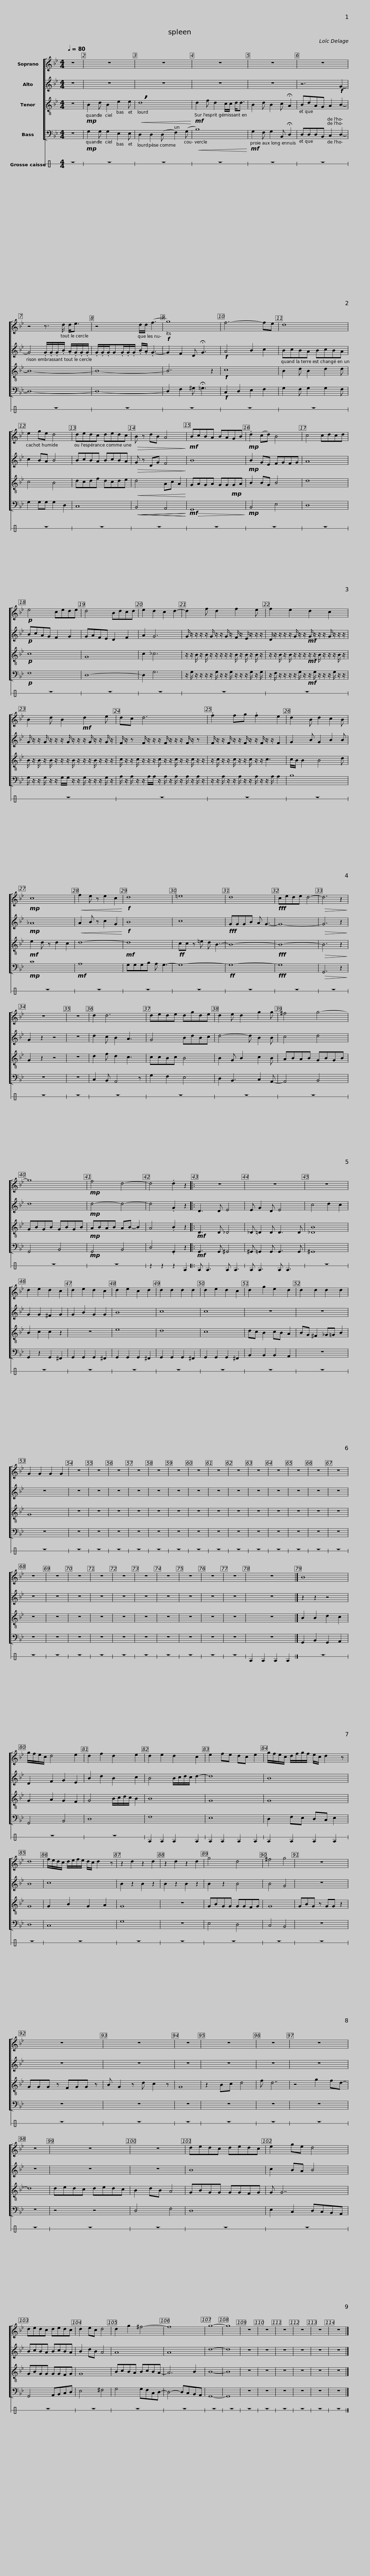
X:1
%%score [ 1 2 3 4 ] 5
L:1/8
Q:1/4=80
M:4/4
I:linebreak $
K:Bb
V:1 treble
V:2 treble
V:3 treble-8
V:4 bass
V:5 perc stafflines=1
K:none
V:1
 z8 | z8 | z8 | z8 | z8 | %5
 z8 |$ z4 z3/2 d/ d<e | z4 d/d/ (f3 |!f! g8) | f6- fe | %10
 d8 |$ e2 ge d4 | dedc dedc |!>(! B z dB A4!>)! |!mf! BcBA BAGB | %15
!mp! .d2 (cd) B4 | c4 cdcd |$!p! e4 cede | d4 Bdcd | e2 d2 c2 d2- | %20
 d2 f d2 f2 e |$ f2 e2 d2 c2 | B2 d B2!mf! d2 e |$ dc d6 | .f2 fg .f2 e2 | %25
 d2 B d2 c2 B |$!mp! c8 |!<(! f2 e z e2 c2!<)! |!f! d8 | =e8 | %30
 d8 |!fff! cede d4- |!>(! d6 z2!>)! |$ z8 | z8 | %35
 d2 d6 | dede dgde | d2 e d2 g2 g | ^f4 g4- |$ g8 | %40
!mp! f4 d4- | d4 .d2 z2 |: z8 | z8 | z8 |$ %45
 d2 e2 d2 c2 | d2 e2 d2 c2 | d2 e2 c2 d2 | d2 d2 d2 d2 | d2 e2 d2 c2 | %50
 d2 g2 e2 d2 |$ d2 d2 d2 d2 | G2 G2 G2 G2 | z8 | z8 | %55
 z8 | z8 | z8 | z8 | z8 | %60
 z8 | z8 | z8 | z8 |$ z8 | %65
 z8 | z8 | z8 | z8 | z8 | %70
 z8 | z8 | z8 | z8 | z8 | %75
 z8 | z8 | z8 |] B8 |$ g/f/e/c/ d4 e2 | %80
 d2 f2 d2 e2 | d2 e2 d2 c2 | e2 fe dc e2 | g/f/e/c/ d/f/g/f/ e/c/ d2- z |$ d8 | %85
 f/e/d/c/ d/e/f/e/ d/c/ d2 z | z2 d2 z2 d2 | z2 d2 z2 d2 | g4 d4 | ^f4 g4 |$ %90
 z8 | z8 | z8 | z8 | z8 | %95
 z8 | z8 | z8 |$ z8 | z8 | %100
 dedc dedc | e2 ge d4 | dedc dedc | d2 ec d4 |$ d2 g2 ^f4- | %105
 f8 | g8- | g8 | z8 | z8 | %110
 z8 | z8 | z8 | z8 |] %114
V:2
 z8 | z8 | z8 | z8 | z8 | %5
 z6!f! G2- |$ G4 .G/.G/.G/.B/ .A/.G/.G/.G/ | .G/.G/.G/G.G/.G/.G/ .B/.A/ .G3- | G2 F2 D !fermata!G3 |!f! A4 B2 c2 | %10
 BcBA BcBA |$ c2 BA B4 | BcBA BcBA |!>(! G z DG F4!>)! | B8 | %15
!mp! B2 GE FGFG | A8 |$!p! BcAG F2 G2 | GAFE D2 F2 | A2 G6 | %20
 G/ z/ z/ z/ z/ G/ z/ z/ G/ z/ F/ z/ E/ z/ z/ z/ |$ D/ z/ z/ z/ z/ G/ z/ z/!mf! G/ z/ z/ z/ G/ z/ z/ z/ | G/ z/ z/ G/ z/ z/ z/ G/ z/ z/ z/ G/ z/ z/ G/ z/ |$ F/ z/ z F/ z/ z/ z/ F/ z/ z/ z/ F/ z/ z | F/ z/ z/ F/ z/ z/ F/ z/ z/ F/ z/ z/ F2 | %25
 G2 B G2 B2 B |$!mp! _A8 |!<(! A2 B z c2 G2!<)! |!f! B8 | c8 | %30
!fff! GGGB A G3- | G8- |!>(! G6 z2!>)! |$ G2 z2 z4 | z8 | %35
 d2 c B2 A3 | G4 BdBc | d4- d B2 B | c4 d4 |$ d8 | %40
!mp! d4- d4- | d4 .G2 z2 |: D3 D E4 | E G2 D E4 | c4 d2 c2 |$ %45
 G2 G2 ^F2 G2 | G2 B2 G2 G2 | B8 | c8 | c8 | %50
 z8 |$ z8 | z8 | z8 | z8 | %55
 z8 | z8 | z8 | z8 | z8 | %60
 z8 | z8 | z8 | z8 |$ z8 | %65
 z8 | z8 | z8 | z8 | z8 | %70
 z8 | z8 | z8 | z8 | z8 | %75
 z8 | z8 | z8 |] z2 z2 z4 |$ D2 F2 G2 E2 | %80
 B2 d2 B2 c2 | B4 B/c/d/c/ d2- | d8 | B8 |$ B8 | %85
 c8 | B2 z2 B2 z2 | B2 z2 B2 z2 | B2 z2 B4 | B4 G4 |$ %90
 z8 | z8 | z8 | z8 | z8 | %95
 z8 | z8 | z8 |$ z8 | z8 | %100
 B8 | c2 BA B4 | BcBA BcBA | B2 dB A4 |$ A8 | %105
 A8 | d8- | d8 | z8 | z8 | %110
 z8 | z8 | z8 | z8 |] %114
V:3
 z8 |!mp! B2 d B2 e2 e |!<(! !breath!d8!<)! |!mf! d2 f d2 c/c/ d<d | B2 d B2 c !fermata!A2 | %5
 BdAG A2 B2- |$ B8- | B8- | B6 z2 |!f! c8 | %10
 B2 d B2 d2 d |$ c4 B4 | dcdf dcde |!<(! d4 Ac A2!<)! | GAGA GG!mp!GA | %15
 B2 BG B4 | d8 |$!p! c8 | G8 | c2 _c6 | %20
 z/ z/ B/ z/ B/ z/ z/ z/ z/ z/ B/ z/ B/ z/ B/ z/ |$ z/ z/ B/ z/ B/ z/ z/ z/!mf! z/ z/ B/ z/ z/ z/ B/ z/ | B/ z/ B/ z/ B/ z/ z/ z/ B/ z/ z/ z/ B/ z/ z/ z/ |$ c/ z/ z/ c/ z/ z/ z/ c/ z/ z/ c/ z/ z/ c/ z/ z/ | z/ c/ z/ z/ c/ z/ z/ c/ z/ z/ c3 | %25
 c/B/ B2 B4 d |$!mf! e2 d z d2 c2 | d8- |!mf! d8 |!ff! cc z =e d B3- | %30
 B8- |!fff! B8- |!>(! B6 z2!>)! |$ G2 z2 z4 | z8 | %35
 d2 f d2 c3 | ccBc B4 | B2 G B2 c2 B | ABAB GBGB |$ GBGB GBGB | %40
!mp! ABAB AB- B2 | A4 .B2 z2 |:!mf! D3 D _D4 | _D =D2 D D3 D | [_DB]8 |$ %45
 B2 c2 c2 z2 | z8 | e8 | d8 | c8 | %50
 dc B2 cB A2 |$ BG ^F2 _G=G B2 | G8 | z8 | z8 | %55
 z8 | z8 | z8 | z8 | z8 | %60
 z8 | z8 | z8 | z8 |$ z8 | %65
 z8 | z8 | z8 | z8 | z8 | %70
 z8 | z8 | z8 | z8 | z8 | %75
 z8 | z8 | z8 |] B2 B2 d2 c2 |$ G2 A2 G2 F2 | %80
 G4 B/c/d/c/ B2 | B8 | G8 | G8 |$ G8 | %85
 G2 B2 G2 A2 | G8 | z8 | GBGG GGFG | G8 |$ %90
 GBG z GG z2 | GGG z FGG z | B G2 z d c2 z | G8 | z2 Bc d4 | %95
 f d7 | z4 g2 fd- | d8 |$ dedc dedc | B2 dB A4 | %100
 GBGG GGFG | G G7 | GBGG GGFG | G8 |$ BcBA BcBA- | %105
 A6 B2 | B8- | B8 | z8 | z8 | %110
 z8 | z8 | z8 | z8 |] %114
V:4
 z8 |!mp! G,2 G, G,2 E,2 E, | D,2 D,2 (D, F,2) (G, |!<(! B,8)!<)! |!mf! G,2 F, G,2 B,, !fermata!D,2 | %5
 D,D,D,B,, C,2 D,2- |$ D,8- | D,8- | D,2 F,2 ^G, !fermata!=G,3 |!f! C,2 D,2 E,2 F,2 | %10
 G,2 F, G,2 G,2 F, |$ G,2 G,G, G,2 D,2 | C,8 |!<(!!<(!!<(! B,,4 A,,4!<)!!<)!!<)! |!mf!!>(! G,,8!>)! | %15
!mp! B,,4 E,4 | D,8 |$!p! F,8 | D,8- | D,2 G,6 | %20
 z/ G,/ z/ z/ z/ z/ G,/ z/ z/ G,/ z/ z/ z/ G,/ z/ G,/ |$ z/ F,/ z/ z/ z/ z/ G,/ z/!mf! z/ G,/ z/ z/ z/ G,/ z/ z/ | G,/ z/ z/ G,/ z/ z/ G,/G,/ z/ z/ G,/ z/ z/ z/ G,/ z/ |$ A,/ z/ A,/ z/ z/ A,/A,/ z/ A,/ z/ A,/ z/ A,/ z/ A,/ z/ | z/ z/ A,/ z/ z/ A,/ z/ z/ A,/ z/ z/ A,/ A,2 | %25
 B,8 |$!mp! C8 |!mf! A,8 | G,G,G,B, A, G,3- | G,8- | %30
!ff! G,8- |!fff! G,8 |!>(! G,,6 z2!>)! |$ z8 | z8 | %35
 C,2 B,, A,,4 z | G,2 F,2 E,4 | D,2 B,,3 C,2 A,,- | A,,4 B,,4 |$ G,,4 B,,4 | %40
!mp! G,,4 B,,4 | D,4 .G,,2 z2 |:!mf! G,,3 G,, ^G,,4 | ^G,, =G,,2 G,, G,,3 G,, | ^G,,8 |$ %45
 G,,2 z2 G,,2 ^F,,2 | G,,2 G,,2 G,,2 ^F,,2 | G,,2 G,,2 G,,2 ^F,,2 | G,,2 G,,2 G,,2 ^F,,2 | G,,2 G,,2 G,,2 ^F,,2 | %50
 B,,2 B,,2 B,,2 A,,2 |$ z8 | z8 | z8 | z8 | %55
 z8 | z8 | z8 | z8 | z8 | %60
 z8 | z8 | z8 | z8 |$ z8 | %65
 z8 | z8 | z8 | z8 | z8 | %70
 z8 | z8 | z8 | z8 | z8 | %75
 z8 | z8 | z8 |] G,,2 B,,2 G,,2 A,,2 |$ G,,4 B,,4 | %80
 D,8 | F,8 | E,8 | D,2 F,E, D,C, E,2 |$ D,8 | %85
 C,8 | G,8 | z8 | E,4 D,4 | C,4 B,,4 |$ %90
 z8 | z8 | z8 | z8 | z8 | %95
 z8 | z8 | z8 |$ z4 z4 | D,4 F,4 | %100
 D,8 | E,2 C,2 D,C,B,,A,, | G,,4 A,,B,,C,D, | E,4 ^F,4 |$ G,4 G,F,C,D,- | %105
 D,4- D,C,B,,A,, | G,,8- | G,,8 | z8 | z8 | %110
 z8 | z8 | z8 | z8 |] %114
V:5
[K:C] z8 | z8 | z8 | z8 | z8 | %5
 z8 |$ z8 | z8 | z8 | z8 | %10
 z8 |$ z8 | z8 | z8 | z8 | %15
 z8 | z8 |$ z8 | z8 | z8 | %20
 z8 |$ z8 | z8 |$ z8 | z8 | %25
 z8 |$ z8 | z8 | z8 | z8 | %30
 z8 | z8 | z8 |$ z8 | z8 | %35
 z8 | z8 | z8 | z8 |$ z8 | %40
 z8 | z2 z2 z2 E2 |: E E3 E E3 | E E3 E E3 | z8 |$ %45
 z8 | z8 | z8 | z8 | z8 | %50
 z8 |$ z8 | z8 | z8 | z8 | %55
 z8 | z8 | z8 | z8 | z8 | %60
 z8 | z8 | z8 | z8 |$ z8 | %65
 z8 | z8 | z8 | z8 | z8 | %70
 z8 | z8 | z8 | z8 | z8 | %75
 z8 | z8 | E2 E2 E2 E2 |] z8 |$ z8 | %80
 z8 | E2 E2 E2 E2 | E2 E2 E2 E2 | E2 E2 E2 E2 |$ z8 | %85
 z8 | z8 | z8 | z8 | z8 |$ %90
 z8 | z8 | z8 | z8 | z8 | %95
 z8 | z8 | z8 |$ z8 | z8 | %100
 z8 | z8 | z8 | z8 |$ z8 | %105
 z8 | z8 | z8 | z8 | z8 | %110
 z8 | z8 | z8 | z8 |] %114
